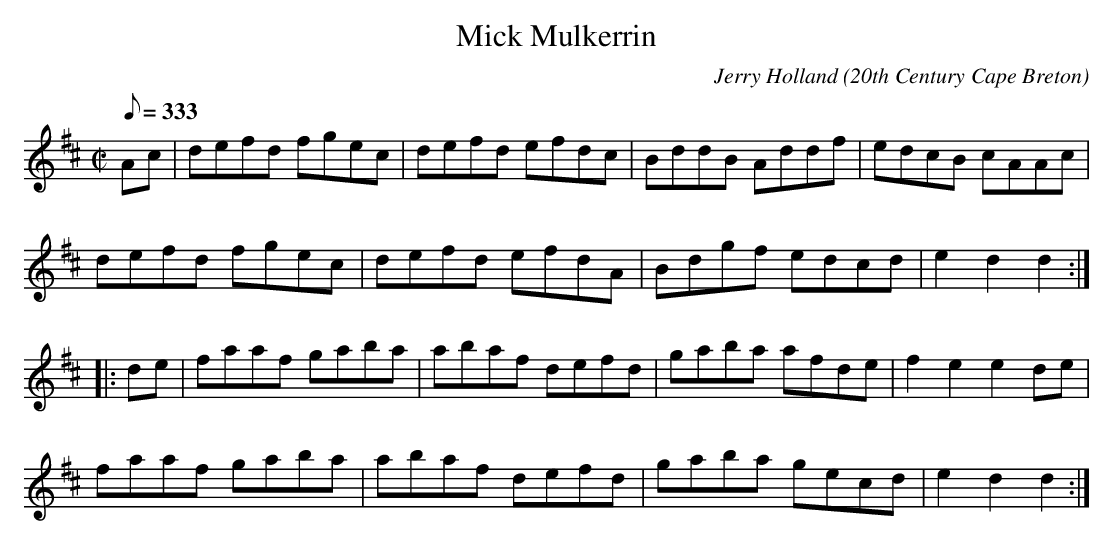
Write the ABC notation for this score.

X:1
T:Mick Mulkerrin
O:20th Century Cape Breton
C:Jerry Holland
L:1/8
Q:333
M:C|
K:D
Ac|defd fgec|defd efdc|BddB Addf|edcB cAAc|!
defd fgec|defd efdA|Bdgf edcd|e2 d2 d2:|!
|:de|faaf gaba|abaf defd|gaba afde|f2 e2 e2 de|!
faaf gaba|abaf defd|gaba gecd|e2 d2 d2:|!
